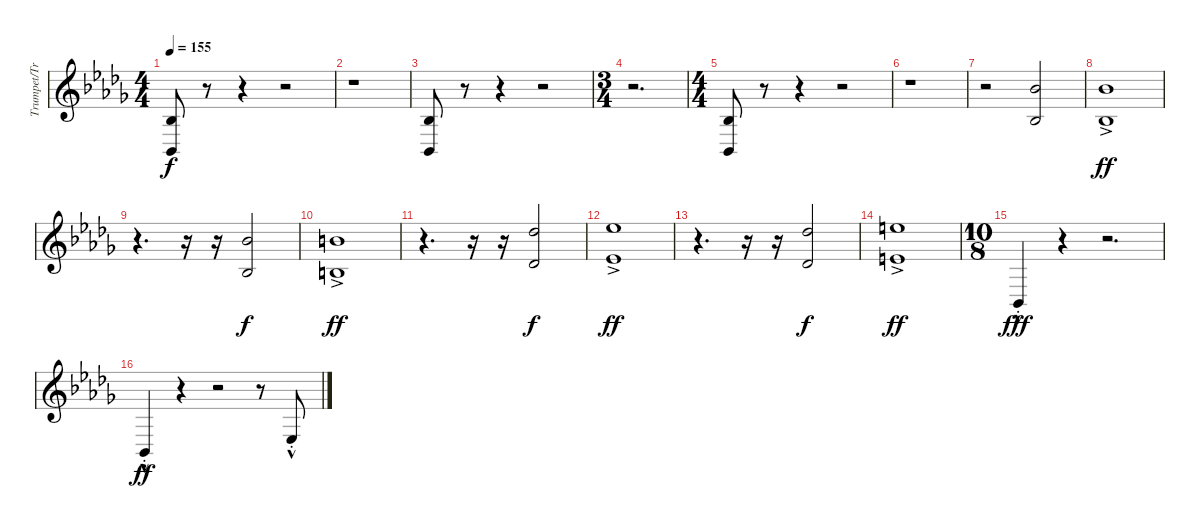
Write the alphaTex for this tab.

\track ("Trumpet/Trombone/Tuba" "Trumpet/Tr") {instrument brasssection}
\staff {score}
\tuning (D4 A3 F3 C3 G2 D2) {hide}
\ts (4 4)
\tempo 155
\clef g2
\ks bbminor
(5.3 3.5).8{dy f} r.8 r.4 r.2 |
r.1 |
(5.3 3.5).8 r.8 r.4 r.2 |
\ts (3 4)
r.2{d} |
\ts (4 4)
(5.3 3.5).8 r.8 r.4 r.2 |
r.1{volume 9} |
r.2 (8.1 5.3).2{volume 16} |
(8.1{ac} 5.3{ac}).1{dy ff} |
r.4{d} r.16 r.16{volume 9} (8.1 5.3).2{dy f volume 16} |
(9.1{ac} 6.3{ac}).1{dy ff} |
r.4{d} r.16 r.16{volume 9} (11.1 8.3).2{dy f volume 16} |
(13.1{ac} 10.3{ac}).1{dy ff} |
r.4{d} r.16 r.16{volume 9} (11.1 8.3).2{dy f volume 16} |
(14.1{ac} 11.3{ac}).1{dy ff} |
\ts (10 8)
3.5{hac st}.4{dy fff} r.4 r.2{d} |
3.5{hac st}.4{dy ff} r.4 r.2 r.8 8.5{hac st}.8
